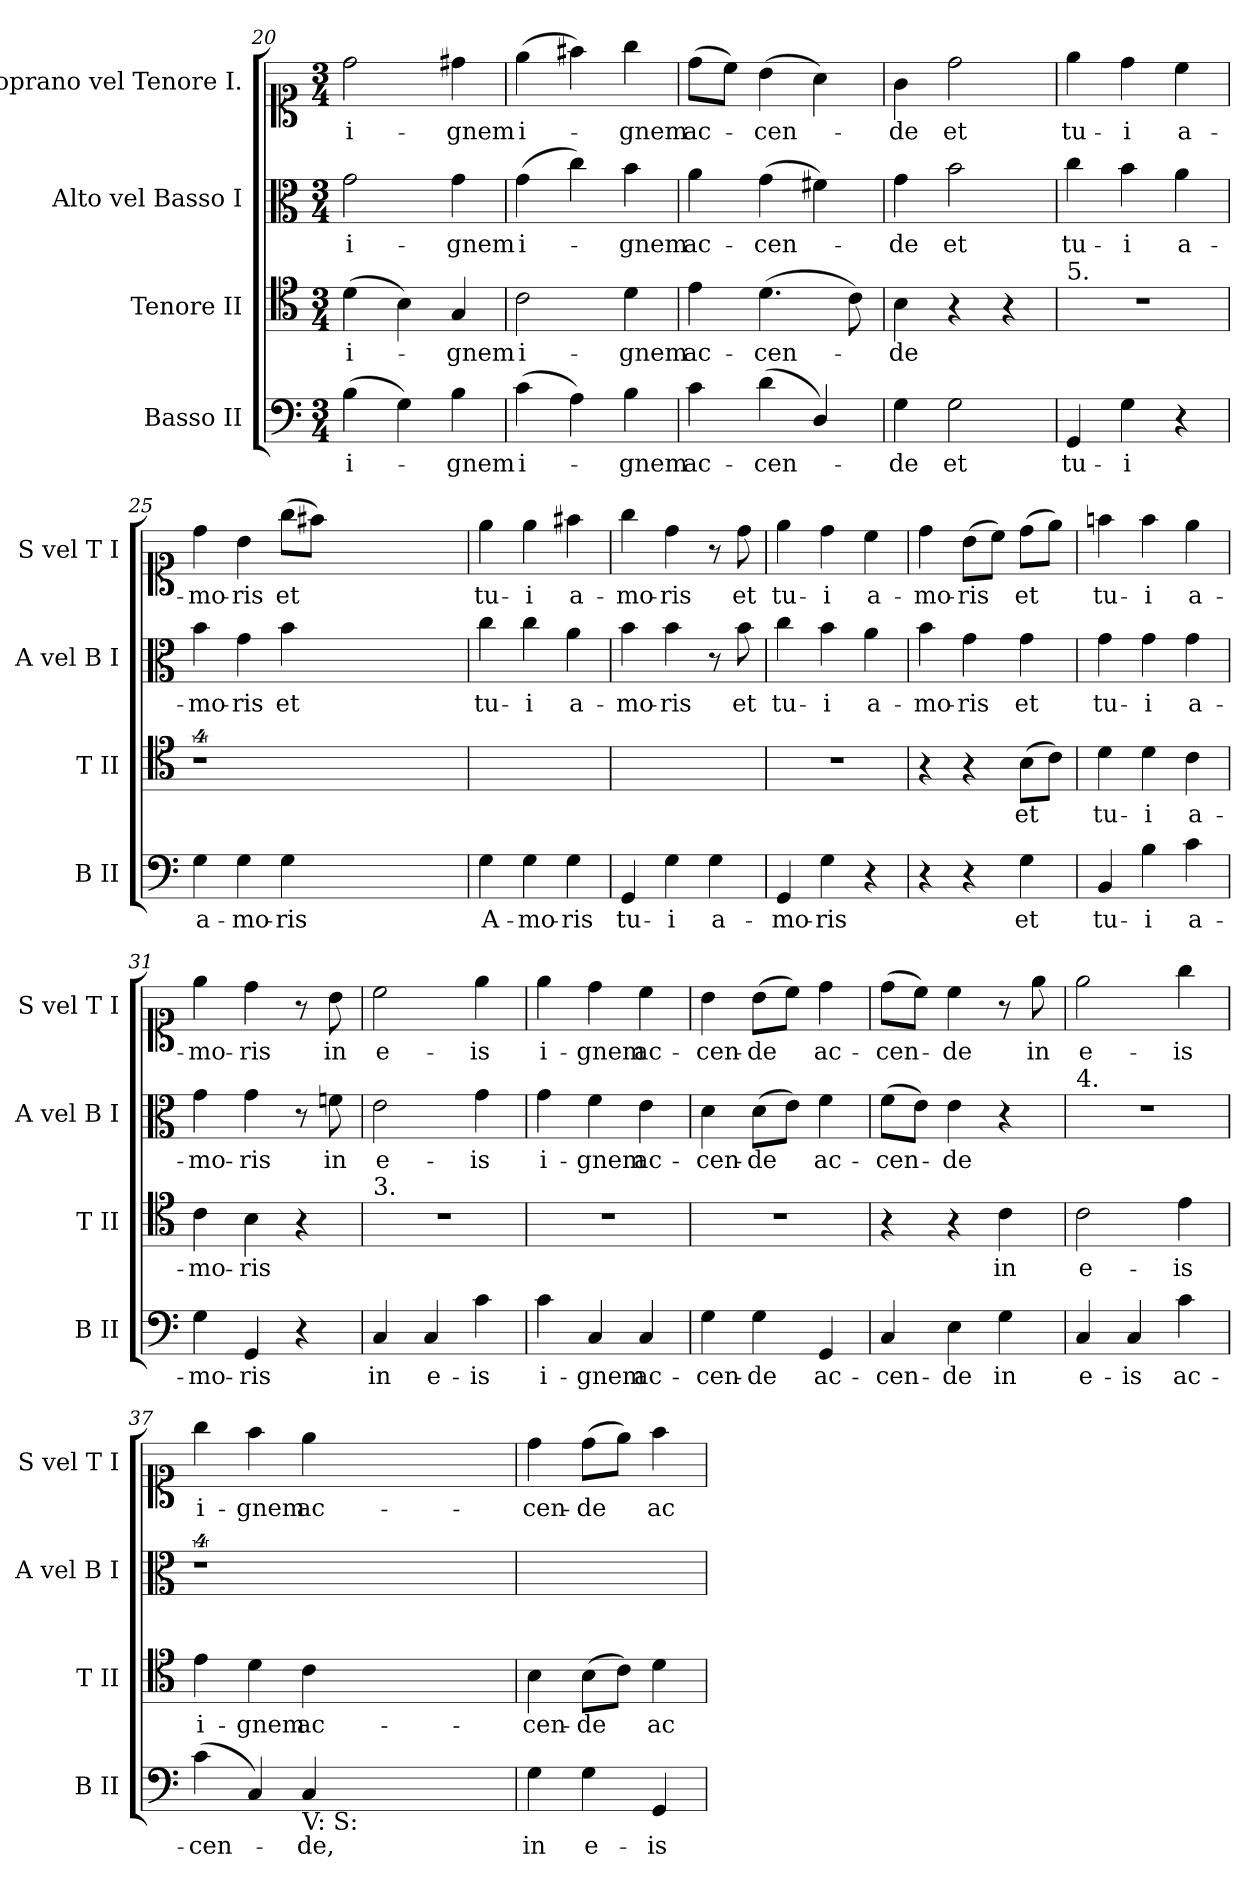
**kern	**text	**kern	**text	**kern	**text	**kern	**text
*part4	*part4	*part3	*part3	*part2	*part2	*part1	*part1
*staff4	*staff4	*staff3	*staff3	*staff2	*staff2	*staff1	*staff1
*I"Basso II	*	*I"Tenore II	*	*I"Alto vel Basso I	*	*I"Soprano vel Tenore I.	*
*I'B II	*	*I'T II	*	*I'A vel B I	*	*I'S vel T I	*
*clefF4	*	*clefC4	*	*clefC3	*	*clefC1	*
*k[]	*	*k[]	*	*k[]	*	*k[]	*
*M3/4	*	*M3/4	*	*M3/4	*	*M3/4	*
=20	=20	=20	=20	=20	=20	=20	=20
(4B\	i-	(4d\	i-	2g\	i-	2dd\	i-
4G\)	.	4B\)	.	.	.	.	.
4B\	-gnem	4G/	-gnem	4g\	-gnem	4dd#X\	-gnem
=21	=21	=21	=21	=21	=21	=21	=21
(4c\	i-	2c\	i-	(4g\	i-	(4ee\	i-
4A\)	.	.	.	4cc\)	.	4ff#X\)	.
4B\	-gnem	4d\	-gnem	4b\	-gnem	4gg\	-gnem
=22	=22	=22	=22	=22	=22	=22	=22
4c\	ac-	4e\	ac-	4a\	ac-	(8dd\L	ac-
.	.	.	.	.	.	8cc\J)	.
(4d\	-cen-	(4.d\	-cen-	(4g\	-cen-	(4b\	-cen-
4D/)	.	.	.	4f#X\)	.	4a\)	.
.	.	8c\)	.	.	.	.	.
=23	=23	=23	=23	=23	=23	=23	=23
4G\	-de	4B\	-de	4g\	-de	4g\	-de
2G\	et	4r	.	2b\	et	2dd\	et
.	.	4r	.	.	.	.	.
=24	=24	=24	=24	=24	=24	=24	=24
!	!	!LO:TX:a:t=5.	!	!	!	!	!
4GG/	tu-	2.r	.	4cc\	tu-	4ee\	tu-
4G\	-i	.	.	4b\	-i	4dd\	-i
4r	.	.	.	4a\	a-	4cc\	a-
=25	=25	=25	=25	=25	=25	=25	=25
4G\	a-	4%9r	.	4b\	-mo-	4dd\	-mo-
4G\	-mo-	.	.	4g\	-ris	4b\	-ris
4G\	-ris	.	.	4b\	et	(8gg\L	et
.	.	.	.	.	.	8ff#X\J)	.
1.ryy	.	.	.	1.ryy	.	1.ryy	.
=26	=26	=26	=26	=26	=26	=26	=26
4G\	A-	2.ryy	.	4cc\	tu-	4ee\	tu-
4G\	-mo-	.	.	4cc\	-i	4ee\	-i
4G\	-ris	.	.	4a\	a-	4ff#X\	a-
=27	=27	=27	=27	=27	=27	=27	=27
4GG/	tu-	2.ryy	.	4b\	-mo-	4gg\	-mo-
4G\	-i	.	.	4b\	-ris	4dd\	-ris
4G\	a-	.	.	8r	.	8r	.
.	.	.	.	8b\	et	8dd\	et
=28	=28	=28	=28	=28	=28	=28	=28
4GG/	-mo-	2.r	.	4cc\	tu-	4ee\	tu-
4G\	-ris	.	.	4b\	-i	4dd\	-i
4r	.	.	.	4a\	a-	4cc\	a-
=29	=29	=29	=29	=29	=29	=29	=29
4r	.	4r	.	4b\	-mo-	4dd\	-mo-
4r	.	4r	.	4g\	-ris	(8b\L	-ris
.	.	.	.	.	.	8cc\J)	.
4G\	et	(8B\L	et	4g\	et	(8dd\L	et
.	.	8c\J)	.	.	.	8ee\J)	.
=30	=30	=30	=30	=30	=30	=30	=30
4BB/	tu-	4d\	tu-	4g\	tu-	4ffn\	tu-
4B\	-i	4d\	-i	4g\	-i	4ff\	-i
4c\	a-	4c\	a-	4g\	a-	4ee\	a-
=31	=31	=31	=31	=31	=31	=31	=31
4G\	-mo-	4c\	-mo-	4g\	-mo-	4ee\	-mo-
4GG/	-ris	4B\	-ris	4g\	-ris	4dd\	-ris
4r	.	4r	.	8r	.	8r	.
.	.	.	.	8fn\	in	8b\	in
=32	=32	=32	=32	=32	=32	=32	=32
!	!	!LO:TX:a:t=3.	!	!	!	!	!
4C/	in	2.r	.	2e\	e-	2cc\	e-
4C/	e-	.	.	.	.	.	.
4c\	-is	.	.	4g\	-is	4ee\	-is
=33	=33	=33	=33	=33	=33	=33	=33
4c\	i-	2.r	.	4g\	i-	4ee\	i-
4C/	-gnem	.	.	4f\	-gnem	4dd\	-gnem
4C/	ac-	.	.	4e\	ac-	4cc\	ac-
=34	=34	=34	=34	=34	=34	=34	=34
4G\	-cen-	2.r	.	4d\	-cen-	4b\	-cen-
4G\	-de	.	.	(8d\L	-de	(8b\L	-de
.	.	.	.	8e\J)	.	8cc\J)	.
4GG/	ac-	.	.	4f\	ac-	4dd\	ac-
=35	=35	=35	=35	=35	=35	=35	=35
4C/	-cen-	4r	.	(8f\L	-cen-	(8dd\L	-cen-
.	.	.	.	8e\J)	.	8cc\J)	.
4E\	-de	4r	.	4e\	-de	4cc\	-de
4G\	in	4c\	in	4r	.	8r	.
.	.	.	.	.	.	8ee\	in
=36	=36	=36	=36	=36	=36	=36	=36
!	!	!	!	!LO:TX:a:t=4.	!	!	!
4C/	e-	2c\	e-	2.r	.	2ee\	e-
4C/	-is	.	.	.	.	.	.
4c\	ac-	4e\	-is	.	.	4gg\	-is
=37	=37	=37	=37	=37	=37	=37	=37
(4c\	-cen-	4e\	i-	4%9r	.	4gg\	i-
4C/)	.	4d\	-gnem	.	.	4ff\	-gnem
!LO:TX:b:t=V&colon; S&colon;	!	!	!	!	!	!	!
4C/	-de,	4c\	ac-	.	.	4ee\	ac-
1.ryy	.	1.ryy	.	.	.	1.ryy	.
=38	=38	=38	=38	=38	=38	=38	=38
4G\	in	4B\	-cen-	2.ryy	.	4dd\	-cen-
4G\	e-	(8B\L	-de	.	.	(8dd\L	-de
.	.	8c\J)	.	.	.	8ee\J)	.
4GG/	-is	4d\	ac-	.	.	4ff\	ac-
=	=	=	=	=	=	=	=
*-	*-	*-	*-	*-	*-	*-	*-
